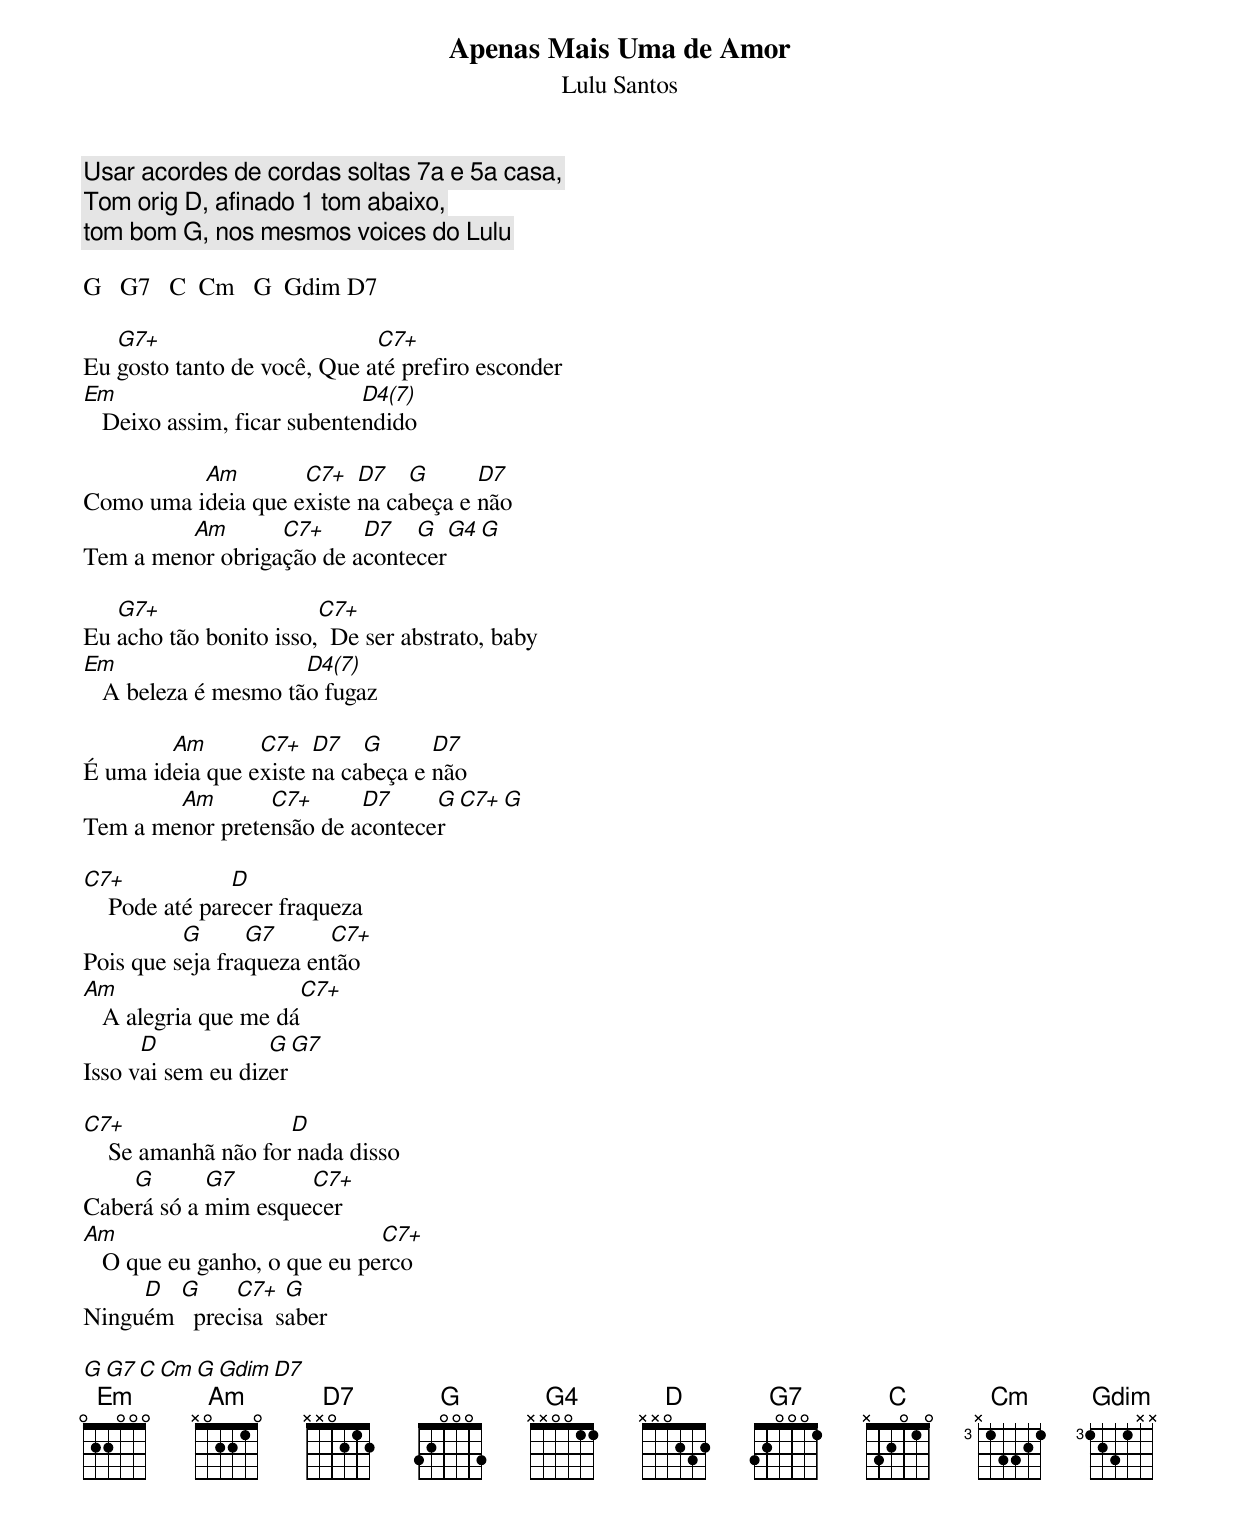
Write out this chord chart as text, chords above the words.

Apenas Mais Uma de Amor
Lulu Santos

Usar acordes de cordas soltas 7a e 5a casa,
Tom orig D, afinado 1 tom abaixo,
tom bom G, nos mesmos voices do Lulu

G   G7   C  Cm   G  Gdim D7

   G7+                       C7+
Eu gosto tanto de você, Que até prefiro esconder
Em                           D4(7)
   Deixo assim, ficar subentendido

          Am        C7+   D7   G      D7
Como uma ideia que existe na cabeça e não
         Am       C7+     D7   G    G4   G
Tem a menor obrigação de acontecer

   G7+                  C7+
Eu acho tão bonito isso,  De ser abstrato, baby
Em                    D4(7)
   A beleza é mesmo tão fugaz

        Am       C7+   D7   G      D7
É uma ideia que existe na cabeça e não
        Am       C7+      D7     G    C7+   G
Tem a menor pretensão de acontecer

C7+             D
    Pode até parecer fraqueza
          G      G7      C7+
Pois que seja fraqueza então
Am                    C7+
   A alegria que me dá
      D            G  G7
Isso vai sem eu dizer

C7+                  D
    Se amanhã não for nada disso
    G       G7       C7+
Caberá só a mim esquecer
Am                            C7+
   O que eu ganho, o que eu perco
     D  G     C7+   G
Ninguém   precisa  saber

G   G7   C  Cm   G  Gdim D7
